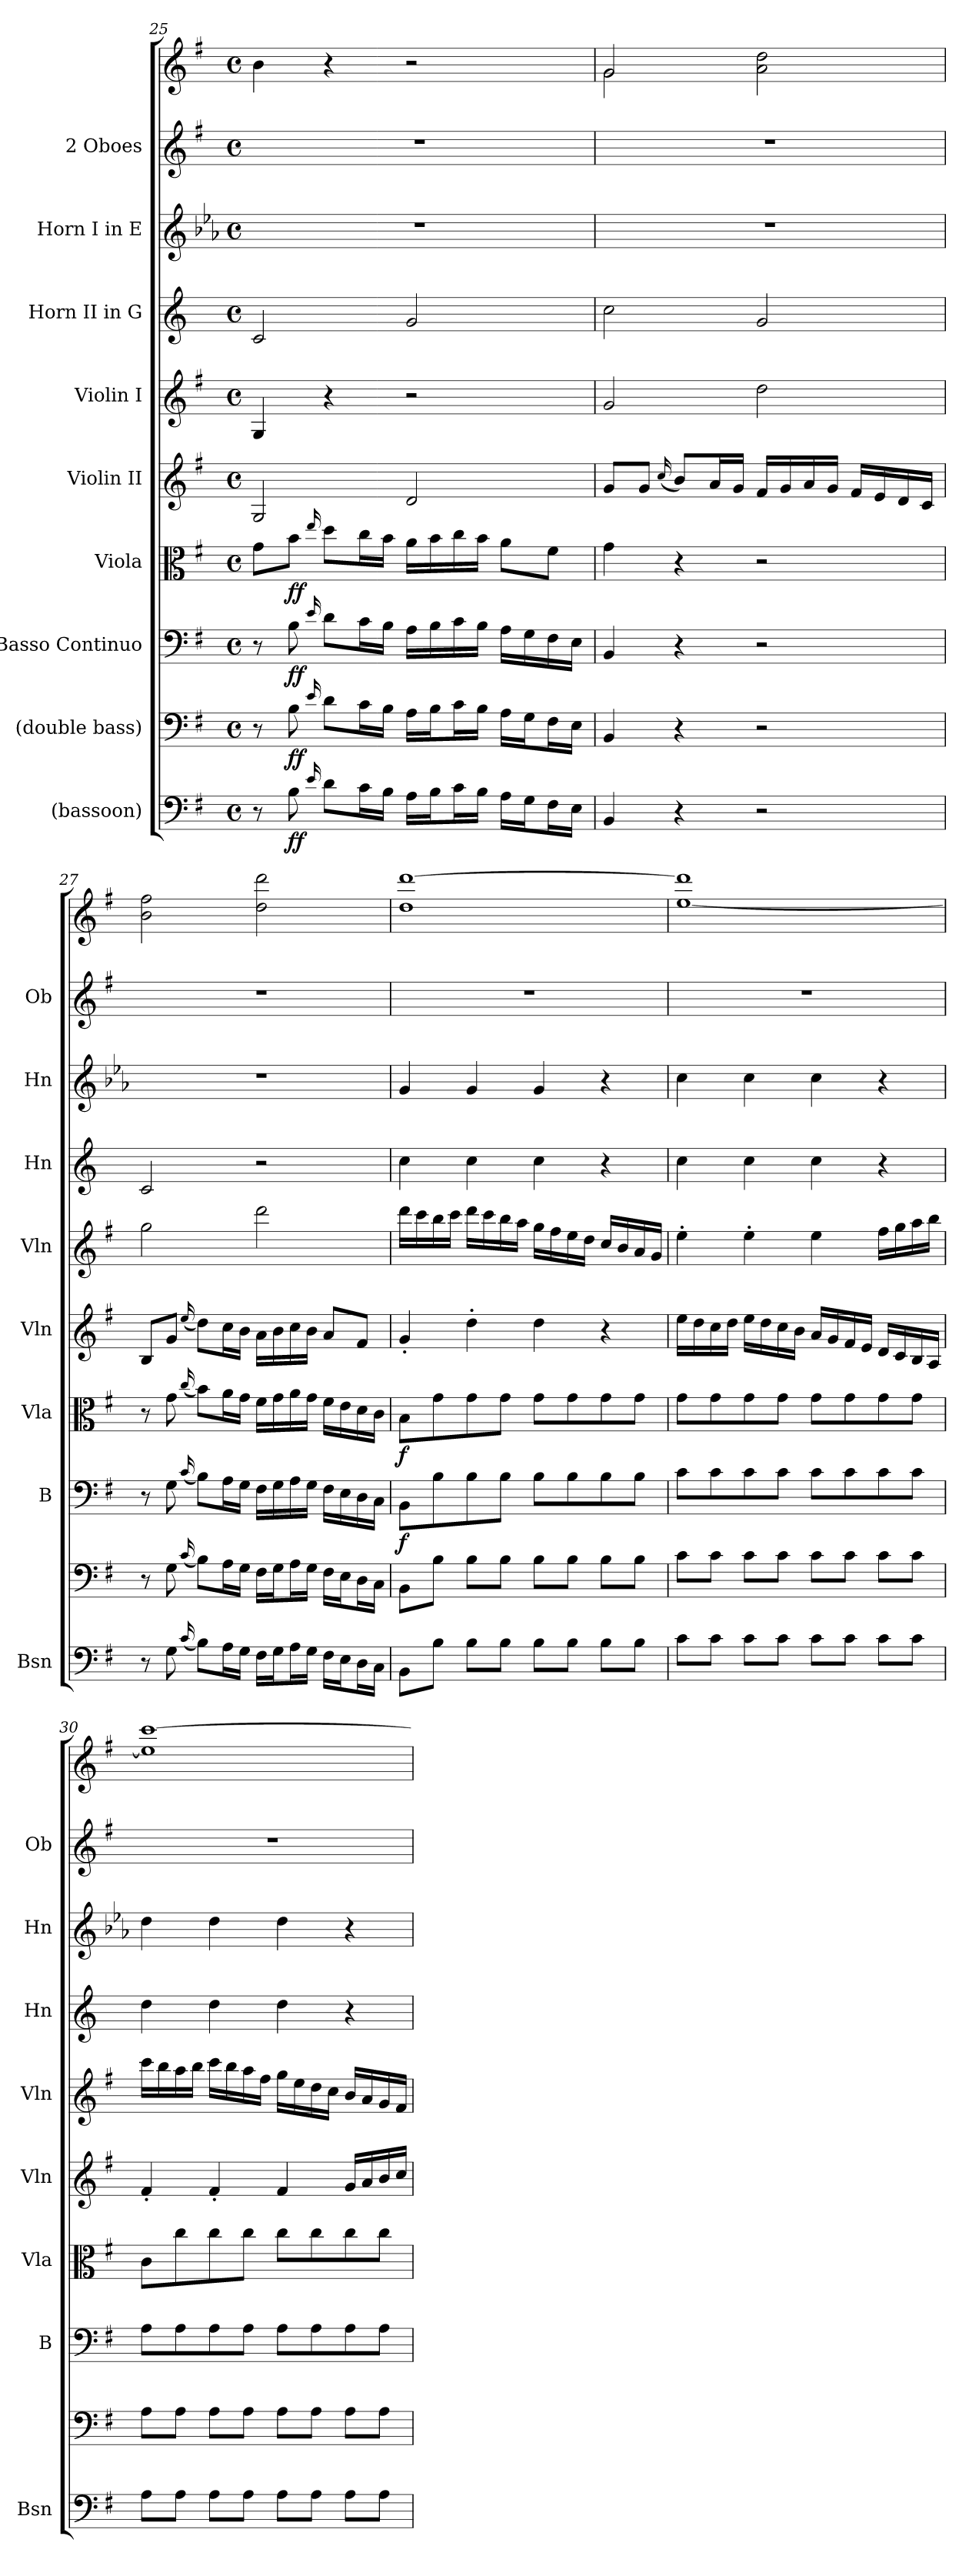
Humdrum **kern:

**kern	**dynam	**kern	**dynam	**kern	**dynam	**kern	**dynam	**kern	**kern	**kern	**kern	**kern	**kern
*part9	*part9	*part8	*part8	*part7	*part7	*part6	*part6	*part5	*part4	*part3	*part2	*part1	*part1
*staff10	*staff10	*staff9	*staff9	*staff8	*staff8	*staff7	*staff7	*staff6	*staff5	*staff4	*staff3	*staff2	*staff1
*I"(bassoon)	*	*I"(double bass)	*	*I"Basso Continuo	*	*I"Viola	*	*I"Violin II	*I"Violin I	*I"Horn II in G	*I"Horn I in E	*I"2 Oboes	*
*I'Bsn	*	*	*	*I'B	*	*I'Vla	*	*I'Vln	*I'Vln	*I'Hn	*I'Hn	*I'Ob	*
*clefF4	*	*clefF4	*	*clefF4	*	*clefC3	*	*clefG2	*clefG2	*clefG2	*clefG2	*clefG2	*clefG2
*	*	*	*	*	*	*	*	*	*	*ITrd3c5	*ITrd5c8	*	*
*k[f#]	*	*k[f#]	*	*k[f#]	*	*k[f#]	*	*k[f#]	*k[f#]	*k[f#]	*k[f#]	*k[f#]	*k[f#]
*M4/4	*	*M4/4	*	*M4/4	*	*M4/4	*	*M4/4	*M4/4	*M4/4	*M4/4	*M4/4	*M4/4
*met(c)	*	*met(c)	*	*met(c)	*	*met(c)	*	*met(c)	*met(c)	*met(c)	*met(c)	*met(c)	*met(c)
=25	=25	=25	=25	=25	=25	=25	=25	=25	=25	=25	=25	=25	=25
8r	.	8r	.	8r	.	8gL	.	2G	4G	2G	1r	1r	4b
8B	ff	8B	ff	8B	ff	8bJ	ff	.	.	.	.	.	.
16qqe/	.	16qqe/	.	16qqe/	.	16qqee/	.	.	.	.	.	.	.
8d\L	.	8d\L	.	8dL	.	8ddL	.	.	4r	.	.	.	4r
16c\L	.	16c\L	.	16cL	.	16ccL	.	.	.	.	.	.	.
16B\JJ	.	16B\JJ	.	16BJJ	.	16bJJ	.	.	.	.	.	.	.
16A\LL	.	16A\LL	.	16ALL	.	16aLL	.	2d	2r	2d	.	.	2r
16B\J	.	16B\J	.	16B	.	16b	.	.	.	.	.	.	.
16c\L	.	16c\L	.	16c	.	16cc	.	.	.	.	.	.	.
16B\JJ	.	16B\JJ	.	16BJJ	.	16bJJ	.	.	.	.	.	.	.
16A\LL	.	16A\LL	.	16ALL	.	8aL	.	.	.	.	.	.	.
16G\J	.	16G\J	.	16G	.	.	.	.	.	.	.	.	.
16F#\L	.	16F#\L	.	16F#	.	8f#J	.	.	.	.	.	.	.
16E\JJ	.	16E\JJ	.	16EJJ	.	.	.	.	.	.	.	.	.
=26	=26	=26	=26	=26	=26	=26	=26	=26	=26	=26	=26	=26	=26
*	*	*	*	*	*	*	*	*	*	*	*	*	*^
4BB	.	4BB	.	4BB	.	4g	.	8gL	2g	2g	1r	1r	2g	2g
.	.	.	.	.	.	.	.	8gJ	.	.	.	.	.	.
.	.	.	.	.	.	.	.	(16qqcc/	.	.	.	.	.	.
4r	.	4r	.	4r	.	4r	.	8bL)	.	.	.	.	.	.
.	.	.	.	.	.	.	.	16aL	.	.	.	.	.	.
.	.	.	.	.	.	.	.	16gJJ	.	.	.	.	.	.
2r	.	2r	.	2r	.	2r	.	16f#LL	2dd	2d	.	.	2a 2dd	2ryy
.	.	.	.	.	.	.	.	16g	.	.	.	.	.	.
.	.	.	.	.	.	.	.	16a	.	.	.	.	.	.
.	.	.	.	.	.	.	.	16gJJ	.	.	.	.	.	.
.	.	.	.	.	.	.	.	16f#LL	.	.	.	.	.	.
.	.	.	.	.	.	.	.	16e	.	.	.	.	.	.
.	.	.	.	.	.	.	.	16d	.	.	.	.	.	.
.	.	.	.	.	.	.	.	16cJJ	.	.	.	.	.	.
*	*	*	*	*	*	*	*	*	*	*	*	*	*v	*v
=27	=27	=27	=27	=27	=27	=27	=27	=27	=27	=27	=27	=27	=27
8r	.	8r	.	8r	.	8r	.	8BL	2gg	2G	1r	1r	2b 2ff#
8G	.	8G	.	8G	.	8g	.	8gJ	.	.	.	.	.
(16qqc/	.	(16qqc/	.	(16qqc/	.	(16qqcc/	.	(16qqee/	.	.	.	.	.
8B\L)	.	8B\L)	.	8BL)	.	8bL)	.	8ddL)	.	.	.	.	.
16A\L	.	16A\L	.	16AL	.	16aL	.	16ccL	.	.	.	.	.
16G\JJ	.	16G\JJ	.	16GJJ	.	16gJJ	.	16bJJ	.	.	.	.	.
16F#\LL	.	16F#\LL	.	16F#LL	.	16f#LL	.	16aLL	2ddd	2r	.	.	2dd 2ddd
16G\J	.	16G\J	.	16G	.	16g	.	16b	.	.	.	.	.
16A\L	.	16A\L	.	16A	.	16a	.	16cc	.	.	.	.	.
16G\JJ	.	16G\JJ	.	16GJJ	.	16gJJ	.	16bJJ	.	.	.	.	.
16F#\LL	.	16F#\LL	.	16F#LL	.	16f#LL	.	8aL	.	.	.	.	.
16E\J	.	16E\J	.	16E	.	16e	.	.	.	.	.	.	.
16D\L	.	16D\L	.	16D	.	16d	.	8f#J	.	.	.	.	.
16C\JJ	.	16C\JJ	.	16CJJ	.	16cJJ	.	.	.	.	.	.	.
=28	=28	=28	=28	=28	=28	=28	=28	=28	=28	=28	=28	=28	=28
8BB\L	.	8BB\L	.	8BBL	f	8BL	f	4g'	16dddLL	4g	4B	1r	1dd [1ddd
.	.	.	.	.	.	.	.	.	16ccc	.	.	.	.
8B\J	.	8B\J	.	8B	.	8g	.	.	16bb	.	.	.	.
.	.	.	.	.	.	.	.	.	16cccJJ	.	.	.	.
8B\L	.	8B\L	.	8B	.	8g	.	4dd'	16dddLL	4g	4B	.	.
.	.	.	.	.	.	.	.	.	16ccc	.	.	.	.
8B\J	.	8B\J	.	8BJ	.	8gJ	.	.	16bb	.	.	.	.
.	.	.	.	.	.	.	.	.	16aaJJ	.	.	.	.
8B\L	.	8B\L	.	8BL	.	8gL	.	4dd	16ggLL	4g	4B	.	.
.	.	.	.	.	.	.	.	.	16ff#	.	.	.	.
8B\J	.	8B\J	.	8B	.	8g	.	.	16ee	.	.	.	.
.	.	.	.	.	.	.	.	.	16ddJJ	.	.	.	.
8B\L	.	8B\L	.	8B	.	8g	.	4r	16ccLL	4r	4r	.	.
.	.	.	.	.	.	.	.	.	16b	.	.	.	.
8B\J	.	8B\J	.	8BJ	.	8gJ	.	.	16a	.	.	.	.
.	.	.	.	.	.	.	.	.	16gJJ	.	.	.	.
=29	=29	=29	=29	=29	=29	=29	=29	=29	=29	=29	=29	=29	=29
8c\L	.	8c\L	.	8cL	.	8gL	.	16eeLL	4ee'	4g	4e	1r	[1ee 1ddd]
.	.	.	.	.	.	.	.	16dd	.	.	.	.	.
8c\J	.	8c\J	.	8c	.	8g	.	16cc	.	.	.	.	.
.	.	.	.	.	.	.	.	16ddJJ	.	.	.	.	.
8c\L	.	8c\L	.	8c	.	8g	.	16eeLL	4ee'	4g	4e	.	.
.	.	.	.	.	.	.	.	16dd	.	.	.	.	.
8c\J	.	8c\J	.	8cJ	.	8gJ	.	16cc	.	.	.	.	.
.	.	.	.	.	.	.	.	16bJJ	.	.	.	.	.
8c\L	.	8c\L	.	8cL	.	8gL	.	16aLL	4ee	4g	4e	.	.
.	.	.	.	.	.	.	.	16g	.	.	.	.	.
8c\J	.	8c\J	.	8c	.	8g	.	16f#	.	.	.	.	.
.	.	.	.	.	.	.	.	16eJJ	.	.	.	.	.
8c\L	.	8c\L	.	8c	.	8g	.	16dLL	16ff#LL	4r	4r	.	.
.	.	.	.	.	.	.	.	16c	16gg	.	.	.	.
8c\J	.	8c\J	.	8cJ	.	8gJ	.	16B	16aa	.	.	.	.
.	.	.	.	.	.	.	.	16AJJ	16bbJJ	.	.	.	.
=30	=30	=30	=30	=30	=30	=30	=30	=30	=30	=30	=30	=30	=30
8A\L	.	8A\L	.	8AL	.	8cL	.	4f#'	16cccLL	4a	4f#	1r	1ee] [1ccc
.	.	.	.	.	.	.	.	.	16bb	.	.	.	.
8A\J	.	8A\J	.	8A	.	8cc	.	.	16aa	.	.	.	.
.	.	.	.	.	.	.	.	.	16bbJJ	.	.	.	.
8A\L	.	8A\L	.	8A	.	8cc	.	4f#'	16cccLL	4a	4f#	.	.
.	.	.	.	.	.	.	.	.	16bb	.	.	.	.
8A\J	.	8A\J	.	8AJ	.	8ccJ	.	.	16aa	.	.	.	.
.	.	.	.	.	.	.	.	.	16ff#JJ	.	.	.	.
8A\L	.	8A\L	.	8AL	.	8ccL	.	4f#	16ggLL	4a	4f#	.	.
.	.	.	.	.	.	.	.	.	16ee	.	.	.	.
8A\J	.	8A\J	.	8A	.	8cc	.	.	16dd	.	.	.	.
.	.	.	.	.	.	.	.	.	16ccJJ	.	.	.	.
8A\L	.	8A\L	.	8A	.	8cc	.	16gLL	16bLL	4r	4r	.	.
.	.	.	.	.	.	.	.	16a	16a	.	.	.	.
8A\J	.	8A\J	.	8AJ	.	8ccJ	.	16b	16g	.	.	.	.
.	.	.	.	.	.	.	.	16ccJJ	16f#JJ	.	.	.	.
=	=	=	=	=	=	=	=	=	=	=	=	=	=
*-	*-	*-	*-	*-	*-	*-	*-	*-	*-	*-	*-	*-	*-
